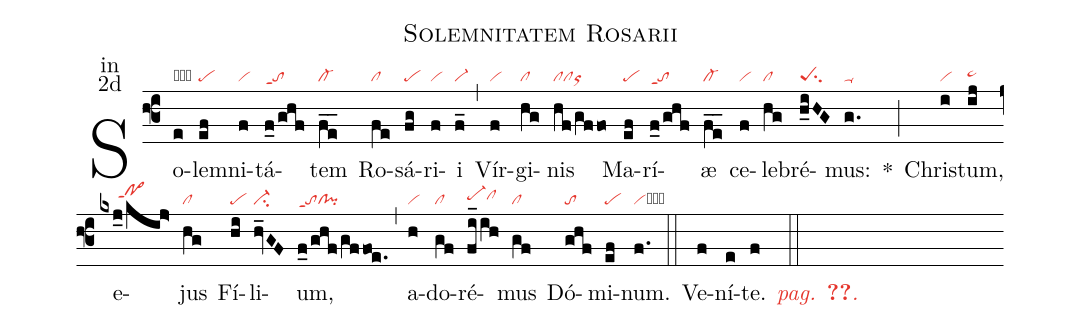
name:Solemnitatem Rosarii;
office-part:in;
mode:2d;
nabc-lines:1;
%%
(f3) So(e|obta)lem(ef|pe)ni(f|vi)tá(f_0/ghf|toppt1)tem(fe__|cl-) Ro(fe|cl)sá(fg|pe)ri(f|vi)i(f_|vi-) (,) Vír(f|vi)gi(hg|cl)nis(hf/gffo|clclor) Ma(ef|pe)rí(f_0/ghf|toppt1)æ(fe__|cl-) ce(f|vi)le(hg|cl)bré(h_iHG|peSsu2)mus:(g.|ta-) <sp>*</sp>(;) Chris(i|vi)tum,(ij|pe~hh) e(kxj_0/kij>|/////po>hjppt1)jus(hg|cl) Fí(hi|pe)li(hv_GF|ci-)um,(f_0/ghf/gffoe.|toppt1cl!pi) (,) a(h|vi)do(gf|cl)ré(fi_/ih|pe-hhclhh)mus(gf|cl) Dó(ghf|to)mi(ef|pe)num.(f.|vicb) (::) <nlba>Ve(f)ní(e)t{e}. <c><i>pag. <v>\pageref{M-ORIP2d}</v>.</i></c></nlba>(f ::)
